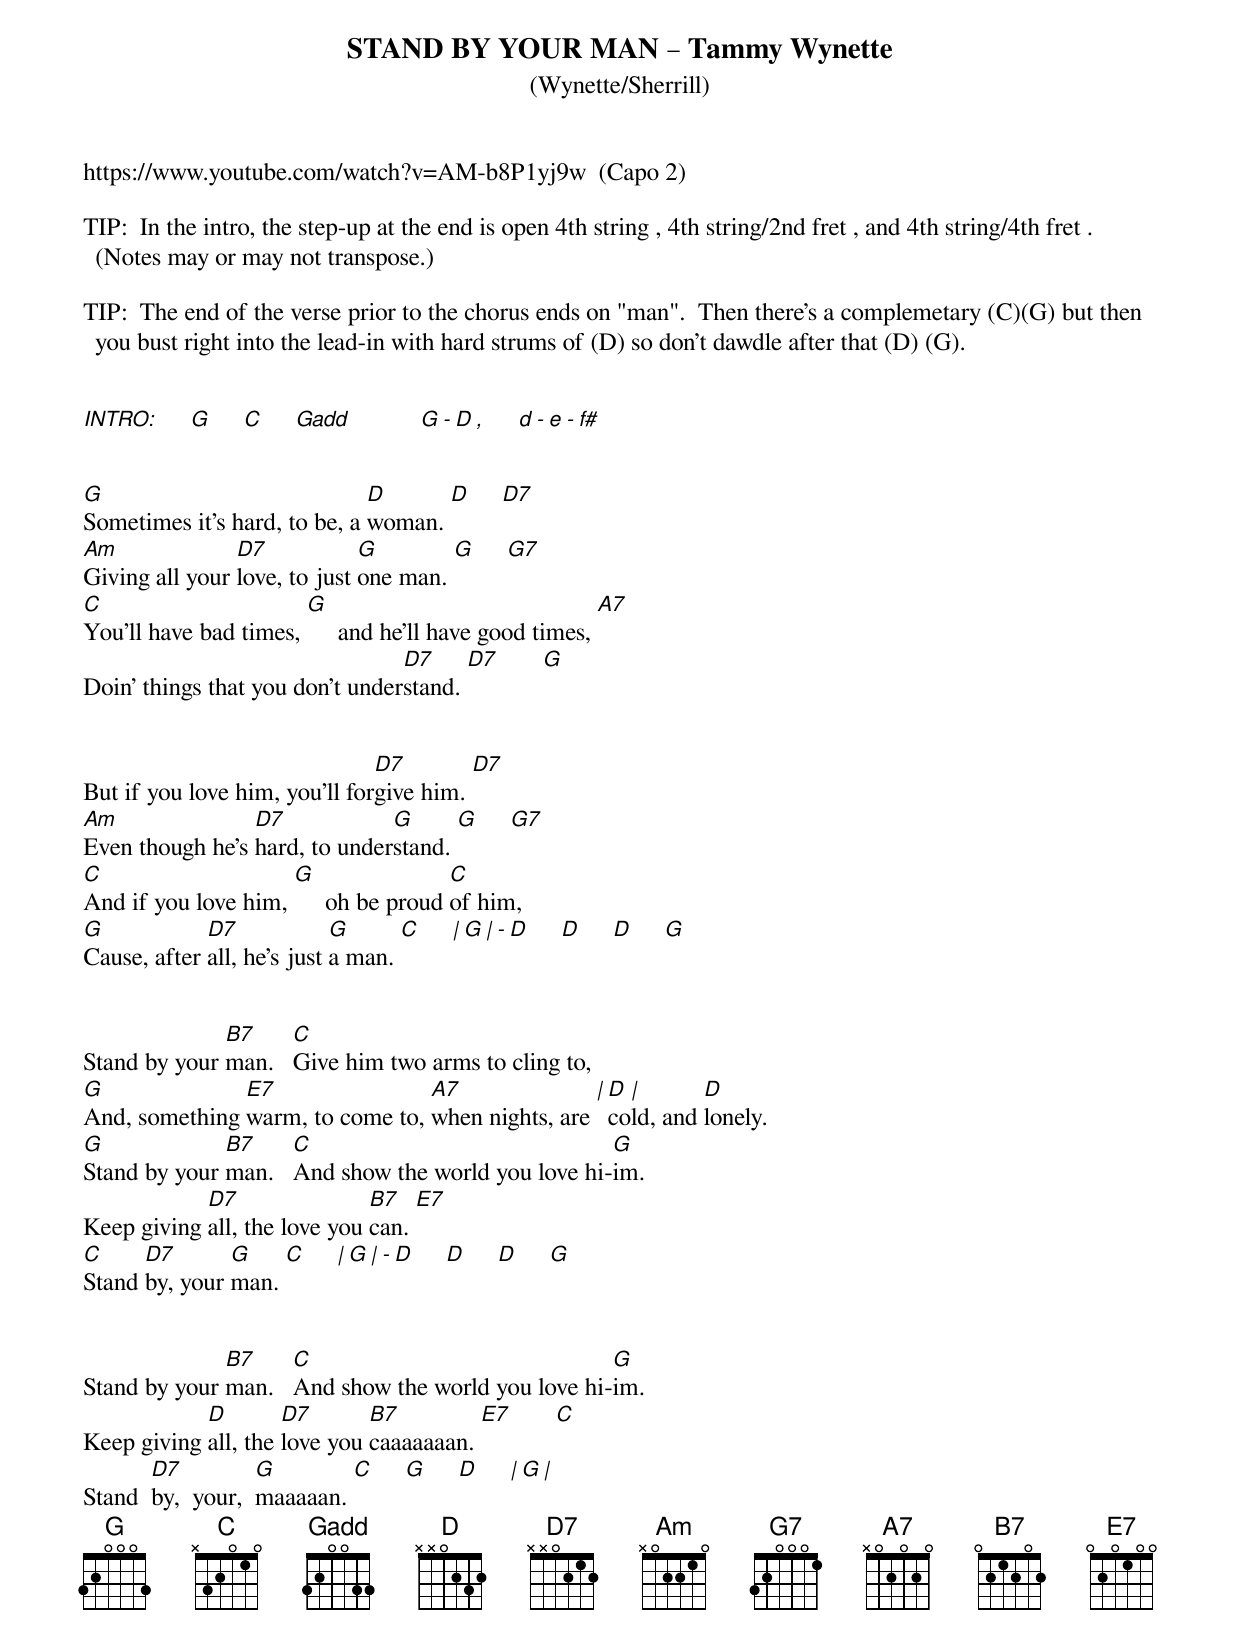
{define: B7 base-fret 1 frets 0 2 1 2 0 2}
{define: E7 base-fret 1 frets 0 2 0 1 0 0}
{define: Gadd base-fret 1 frets 3 2 0 0 3 3}
{t: STAND BY YOUR MAN – Tammy Wynette  }
{st: (Wynette/Sherrill)  }
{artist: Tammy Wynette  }
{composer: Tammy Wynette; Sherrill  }


https://www.youtube.com/watch?v=AM-b8P1yj9w  (Capo 2)

TIP:  In the intro, the step-up at the end is open 4th string <d>, 4th string/2nd fret <e>, and 4th string/4th fret <f#>.  (Notes may or may not transpose.)

TIP:  The end of the verse prior to the chorus ends on "man".  Then there's a complemetary (C)(G) but then you bust right into the lead-in with hard strums of (D) so don't dawdle after that (D) (G).


[INTRO:]     [G]     [C]     [Gadd]           [G][-][D][,]     [d][-][e][-][f#]


[G]Sometimes it’s hard, to be, a [D]woman. [D]     [D7]
[Am]Giving all your [D7]love, to just [G]one man. [G]     [G7]
[C]You'll have bad times, [G]     and he'll have good times, [A7]
Doin' things that you don't under[D7]stand. [D7]       [G]


But if you love him, you'll for[D7]give him. [D7]
[Am]Even though he's [D7]hard, to under[G]stand. [G]     [G7]
[C]And if you love him, [G]     oh be proud [C]of him,
[G]Cause, after [D7]all, he's just [G]a man. [C]     [|][G][|][-][D]     [D]     [D]     [G]


Stand by your [B7]man.   [C]Give him two arms to cling to,
[G]And, something [E7]warm, to come to, [A7]when nights, are [|][D]co[|]ld, and [D]lonely.
[G]Stand by your [B7]man.   [C]And show the world you love hi-[G]im.
Keep giving [D7]all, the love you [B7]can. [E7]
[C]Stand [D7]by, your [G]man. [C]     [|][G][|][-][D]     [D]     [D]     [G]


Stand by your [B7]man.   [C]And show the world you love hi-[G]im.
Keep giving [D]all, the [D7]love you [B7]caaaaaaan. [E7]       [C]
Stand  [D7]by,  your,  [G]maaaaan. [C]     [G]     [D]     [|][G][|]
